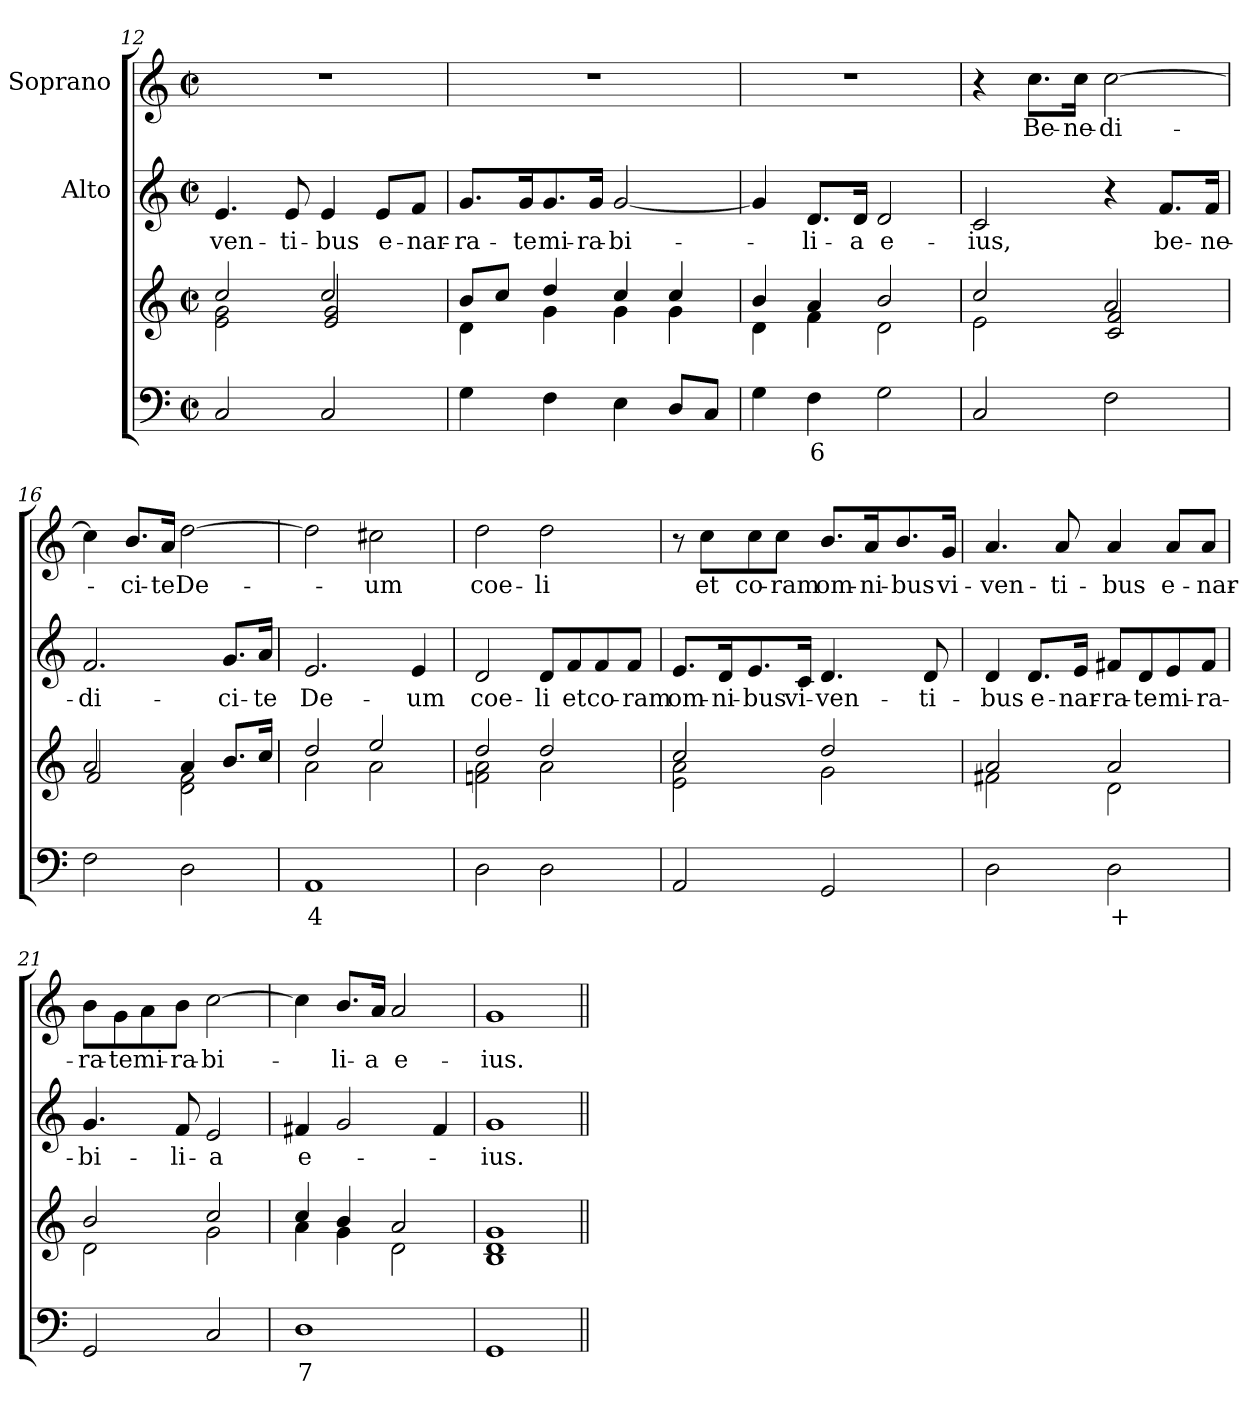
**kern	**text	**kern	**kern	**text	**kern	**text
*part4	*part4	*part3	*part2	*part2	*part1	*part1
*staff4	*staff4	*staff3	*staff2	*staff2	*staff1	*staff1
*	*	*	*I"Alto	*	*I"Soprano	*
*clefF4	*	*clefG2	*clefG2	*	*clefG2	*
*k[]	*	*k[]	*k[]	*	*k[]	*
*C:	*	*C:	*C:	*	*C:	*
*M2/2	*	*M2/2	*M2/2	*	*M2/2	*
*met(c|)	*	*met(c|)	*met(c|)	*	*met(c|)	*
=12	=12	=12	=12	=12	=12	=12
*	*	*^	*	*	*	*
2C/	.	2cc/	2e\ 2g\	4.e/	-ven-	1r	.
.	.	.	.	8e/	-ti-	.	.
2C/	.	2cc/	2e/ 2g/	4e/	-bus	.	.
.	.	.	.	8e/L	e-	.	.
.	.	.	.	8f/J	-nar-	.	.
=13	=13	=13	=13	=13	=13	=13	=13
4G\	.	8b/L	4d\	8.g/L	-ra-	1r	.
.	.	8cc/J	.	.	.	.	.
.	.	.	.	16g/K	-te	.	.
4F\	.	4dd/	4g\	8.g/	mi-	.	.
.	.	.	.	16g/Jk	-ra-	.	.
4E\	.	4cc/	4g\	[2g/	-bi-	.	.
8D/L	.	4cc/	4g\	.	.	.	.
8C/J	.	.	.	.	.	.	.
=14	=14	=14	=14	=14	=14	=14	=14
4G\	.	4b/	4d\	4g/]	.	1r	.
4F\	6	4a/	4f\	8.d/L	-li-	.	.
.	.	.	.	16d/Jk	-a	.	.
2G\	.	2b/	2d\	2d/	e-	.	.
=15	=15	=15	=15	=15	=15	=15	=15
2C/	.	2cc/	2e\	2c/	-ius,	4r	.
.	.	.	.	.	.	8.cc\L	Be-
.	.	.	.	.	.	16cc\Jk	-ne-
2F\	.	2a/	2c/ 2f/	4r	.	[2cc\	-di-
.	.	.	.	8.f/L	be-	.	.
.	.	.	.	16f/Jk	-ne-	.	.
!!LO:PB:g=z
=16	=16	=16	=16	=16	=16	=16	=16
2F\	.	2a/	2f/	2.f/	-di-	4cc\]	.
.	.	.	.	.	.	8.b/L	-ci-
.	.	.	.	.	.	16a/Jk	-te
2D\	.	4a/	2d\ 2f\	.	.	[2dd\	De-
.	.	8.b/L	.	8.g/L	-ci-	.	.
.	.	16cc/Jk	.	16a/Jk	-te	.	.
=17	=17	=17	=17	=17	=17	=17	=17
*^	*	*	*	*	*	*	*
1AA	2AA/yy	4	2dd/	2a\	2.e/	De-	2dd\]	.
.	2AA/yy	3	2ee/	2a\	.	.	2cc#X\	-um
.	.	.	.	.	4e/	-um	.	.
*v	*v	*	*	*	*	*	*	*
=18	=18	=18	=18	=18	=18	=18	=18
2D\	.	2dd/	2fn\ 2a\	2d/	coe-	2dd\	coe-
2D\	.	2dd/	2a\	8d/L	-li	2dd\	-li
.	.	.	.	8f/	et	.	.
.	.	.	.	8f/	co-	.	.
.	.	.	.	8f/J	-ram	.	.
=19	=19	=19	=19	=19	=19	=19	=19
2AA/	.	2cc/	2e\ 2a\	8.e/L	om-	8r	.
.	.	.	.	.	.	8cc\L	et
.	.	.	.	16d/K	-ni-	.	.
.	.	.	.	8.e/	-bus	8cc\	co-
.	.	.	.	.	.	8cc\J	-ram
.	.	.	.	16c/Jk	vi-	.	.
2GG/	.	2dd/	2g\	4.d/	-ven-	8.b/L	om-
.	.	.	.	.	.	16a/K	-ni-
.	.	.	.	.	.	8.b/	-bus
.	.	.	.	8d/	-ti-	.	.
.	.	.	.	.	.	16g/Jk	vi-
=20	=20	=20	=20	=20	=20	=20	=20
2D\	.	2a/	2f#X\	4d/	-bus	4.a/	-ven-
.	.	.	.	8.d/L	e-	.	.
.	.	.	.	.	.	8a/	-ti-
.	.	.	.	16e/Jk	-nar-	.	.
2D\	+	2a/	2d\	8f#X/L	-ra-	4a/	-bus
.	.	.	.	8d/	-te	.	.
.	.	.	.	8e/	mi-	8a/L	e-
.	.	.	.	8f#/J	-ra-	8a/J	-nar-
!!LO:LB:g=z
=21	=21	=21	=21	=21	=21	=21	=21
2GG/	.	2b/	2d\	4.g/	-bi-	8b\L	-ra-
.	.	.	.	.	.	8g\	-te
.	.	.	.	.	.	8a\	mi-
.	.	.	.	8f/	-li-	8b\J	-ra-
2C/	.	2cc/	2g\	2e/	-a	[2cc\	-bi-
=22	=22	=22	=22	=22	=22	=22	=22
*^	*	*	*	*	*	*	*
1D	4D\yy	7	4cc/	4a\	4f#X/	e-	4cc\]	.
.	4D\yy	6	4b/	4g\	2g/	.	8.b/L	-li-
.	.	.	.	.	.	.	16a/Jk	-a
.	2D\yy	5	2a/	2d\	.	.	2a/	e-
.	.	.	.	.	4f#/	.	.	.
*v	*v	*	*	*	*	*	*	*
*	*	*v	*v	*	*	*	*
=23	=23	=23	=23	=23	=23	=23
1GG	.	1B 1d 1g	1g	-ius.	1g	-ius.
=||	=||	=||	=||	=||	=||	=||
*-	*-	*-	*-	*-	*-	*-
